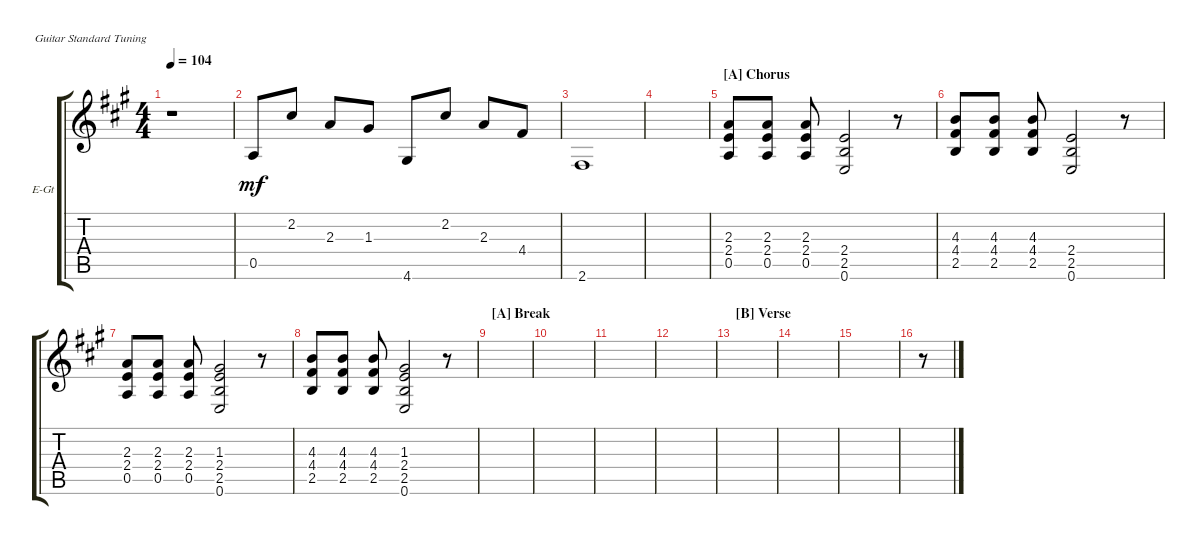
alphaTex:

\defaultSystemsLayout 4
\bracketExtendMode groupsimilarinstruments
\firstSystemTrackNameOrientation horizontal
\otherSystemsTrackNameOrientation horizontal
\track ("Electric Guitar" "E-Gt") {instrument electricguitarclean}
\staff {score tabs}
\tuning (E4 B3 G3 D3 A2 E2)
\ts (4 4)
\tempo 104
\clef g2
\ks a
r.1{dy mf} |
0.5.8 2.2.8 2.3.8 1.3.8 4.6.8 2.2.8 2.3.8 4.4.8 |
2.6.1 |
|
\section ("A" "Chorus")
(0.5 2.4 2.3).8 (0.5 2.4 2.3).8 (0.5 2.4 2.3).8 (0.6 2.5 2.4).2 r.8 |
(2.5 4.4 4.3).8 (2.5 4.4 4.3).8 (2.5 4.4 4.3).8 (0.6 2.5 2.4).2 r.8 |
(0.5 2.4 2.3).8 (0.5 2.4 2.3).8 (0.5 2.4 2.3).8 (0.6 2.5 2.4 1.3).2 r.8 |
(2.5 4.4 4.3).8 (2.5 4.4 4.3).8 (2.5 4.4 4.3).8 (0.6 2.5 2.4 1.3).2 r.8 |
\section ("A" "Break")
|
|
|
|
\section ("B" "Verse")
|
|
|
r.8
